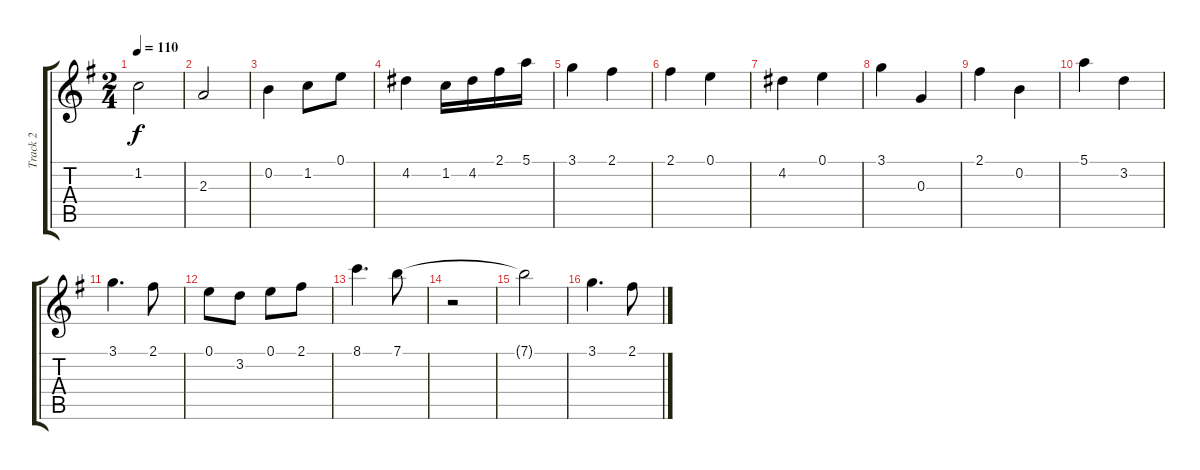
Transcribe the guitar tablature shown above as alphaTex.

\track ("Track 2" "Track 2") {instrument acousticguitarnylon}
\staff {score tabs}
\tuning (E4 B3 G3 D3 A2 E2) {hide}
\ts (2 4)
\tempo 110
\clef g2
\ks g
1.2.2{dy f} |
2.3.2 |
0.2.4 1.2.8 0.1.8 |
4.2.4 1.2.16 4.2.16 2.1.16 5.1.16 |
3.1.4 2.1.4 |
2.1.4 0.1.4 |
4.2.4 0.1.4 |
3.1.4 0.3.4 |
2.1.4 0.2.4 |
5.1.4 3.2.4 |
3.1.4{d} 2.1.8 |
0.1.8 3.2.8 0.1.8 2.1.8 |
8.1.4{d} 7.1.8 |
r.2 |
7.1{t}.2 |
3.1.4{d} 2.1.8
